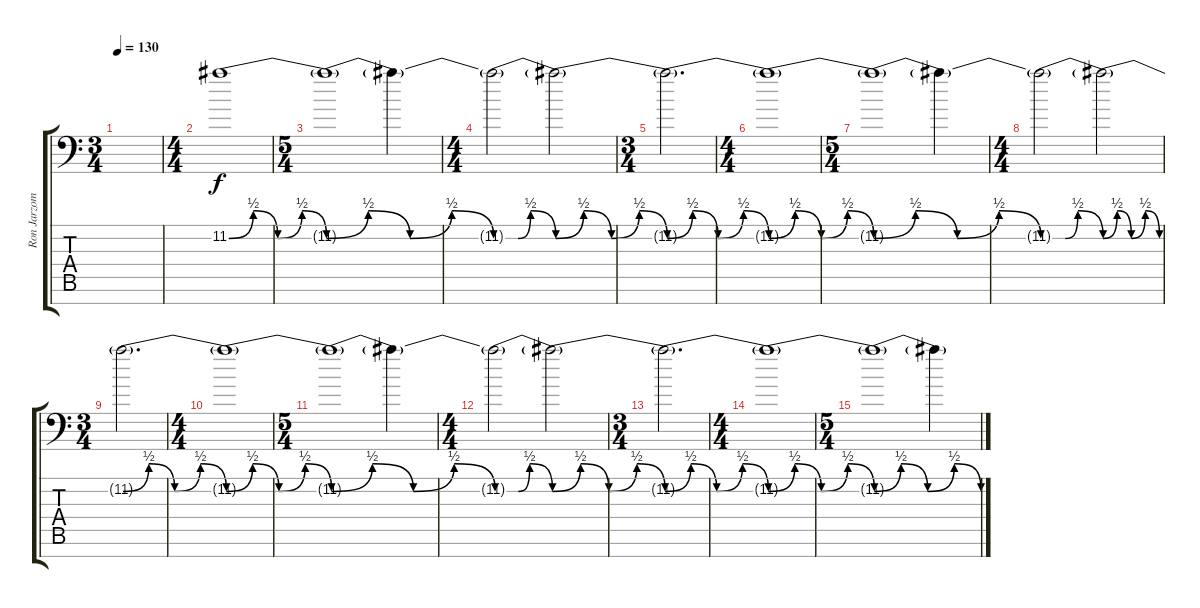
\track ("Ron Jarzombek Lead 3" "Ron Jarzom") {instrument distortionguitar}
\staff {score tabs}
\tuning (E4 B3 G3 D3 A2 E2 A1) {hide}
\ts (3 4)
\tempo 130
\clef f4
\ks c
|
\ts (4 4)
11.2{be (custom 0 0 15 2 30 0 45 2 60 0)}.1{dy f volume 13 balance 16} |
\ts (5 4)
11.2{be (custom 0 0 15 2 30 0 45 2 60 0) t}.1 11.2{t}.4 |
\ts (4 4)
11.2{be (custom 0 0 15 0 30 2 60 0) t}.2 11.2{be (custom 0 0 15 2 30 0 45 2 60 0) t}.2 |
\ts (3 4)
11.2{be (custom 0 0 15 2 30 0 45 2 60 0) t}.2{d} |
\ts (4 4)
11.2{be (custom 0 0 15 2 30 0 45 2 60 0) t}.1 |
\ts (5 4)
11.2{be (custom 0 0 15 2 30 0 45 2 60 0) t}.1 11.2{t}.4 |
\ts (4 4)
11.2{be (custom 0 0 15 0 30 2 60 0) t}.2 11.2{be (custom 0 0 15 2 30 0 45 2 60 0) t}.2 |
\ts (3 4)
11.2{be (custom 0 0 15 2 30 0 45 2 60 0) t}.2{d} |
\ts (4 4)
11.2{be (custom 0 0 15 2 30 0 45 2 60 0) t}.1 |
\ts (5 4)
11.2{be (custom 0 0 15 2 30 0 45 2 60 0) t}.1 11.2{t}.4 |
\ts (4 4)
11.2{be (custom 0 0 15 0 30 2 60 0) t}.2 11.2{be (custom 0 0 15 2 30 0 45 2 60 0) t}.2 |
\ts (3 4)
11.2{be (custom 0 0 15 2 30 0 45 2 60 0) t}.2{d} |
\ts (4 4)
11.2{be (custom 0 0 15 2 30 0 45 2 60 0) t}.1 |
\ts (5 4)
11.2{be (custom 0 0 15 2 30 0 45 2 60 0) t}.1 11.2{t}.4
